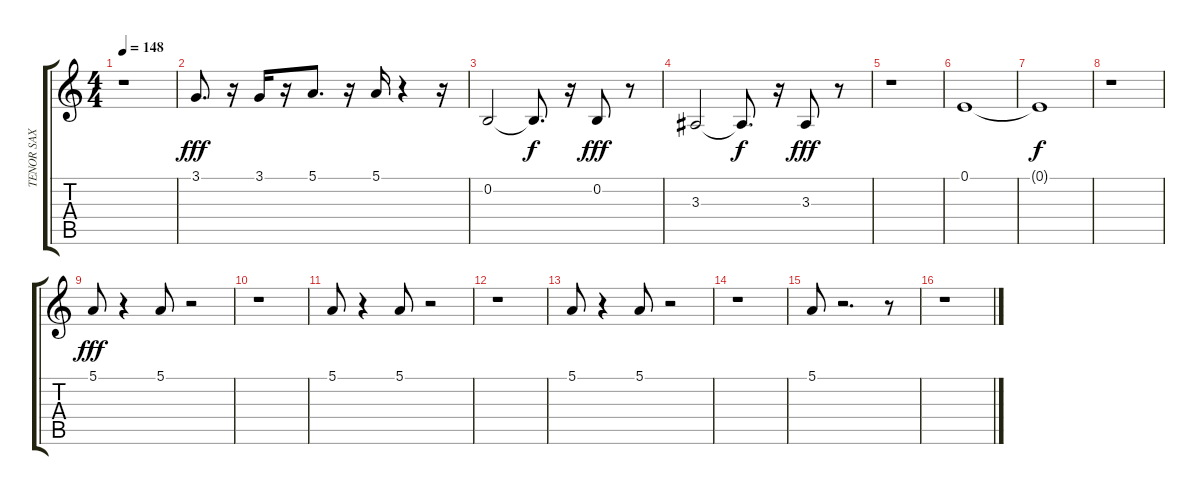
\track ("TENOR SAX" "TENOR SAX") {instrument tenorsax}
\staff {score tabs}
\tuning (E4 B3 G3 D3 A2 E2) {hide}
\ts (4 4)
\tempo 148
\clef g2
\ks c
r.1{dy fff} |
3.1.8{d} r.16 3.1.16 r.16 5.1.8{d} r.16 5.1.16 r.4 r.16 |
0.2.2 0.2{t}.8{d dy f} r.16 0.2.8{dy fff} r.8 |
3.3.2 3.3{t}.8{d dy f} r.16 3.3.8{dy fff} r.8 |
r.1 |
0.1.1 |
0.1{t}.1{dy f} |
r.1 |
5.1.8{dy fff} r.4 5.1.8 r.2 |
r.1 |
5.1.8 r.4 5.1.8 r.2 |
r.1 |
5.1.8 r.4 5.1.8 r.2 |
r.1 |
5.1.8 r.2{d} r.8 |
r.1
